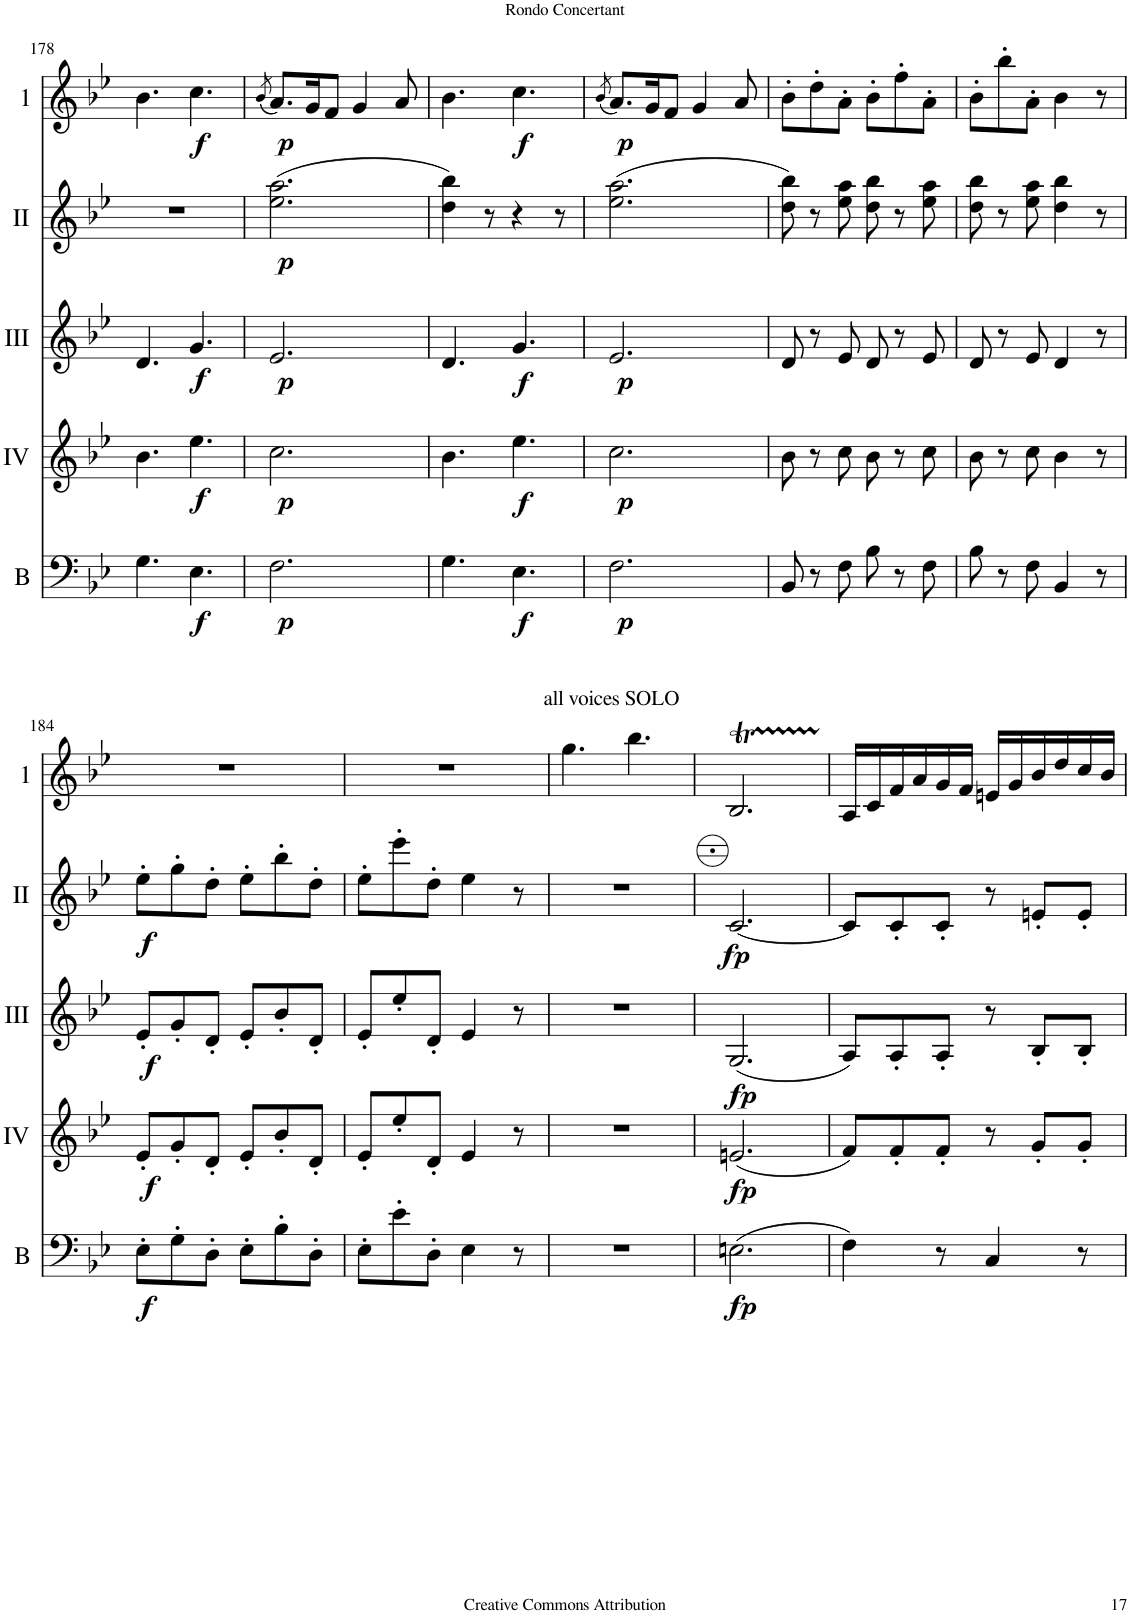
**kern	**dynam	**kern	**dynam	**kern	**dynam	**kern	**dynam	**kern	**dynam
*part5	*part5	*part4	*part4	*part3	*part3	*part2	*part2	*part1	*part1
*staff5	*staff5	*staff4	*staff4	*staff3	*staff3	*staff2	*staff2	*staff1	*staff1
*I"Basson	*	*I"Acc. 4	*	*I"Acc. 3	*	*I"Acc. 2	*	*I"Acc. 1	*
*I'B	*	*	*	*	*	*	*	*	*
!!LO:PB:g=z
*clefF4	*	*clefG2	*	*clefG2	*	*clefG2	*	*clefG2	*
*Trd7c12	*	*Trd7c12	*	*	*	*	*	*	*
*k[b-e-]	*	*k[b-e-]	*	*k[b-e-]	*	*k[b-e-]	*	*k[b-e-]	*
*M6/8	*	*M6/8	*	*M6/8	*	*M6/8	*	*M6/8	*
=178	=178	=178	=178	=178	=178	=178	=178	=178	=178
4.G\	.	4.b-\	.	4.d/	.	2.r	.	4.b-\	.
!	!LO:DY:b	!	!LO:DY:b	!	!LO:DY:b	!	!	!	!LO:DY:b
4.E-\	f	4.ee-\	f	4.g/	f	.	.	4.cc\	f
=179	=179	=179	=179	=179	=179	=179	=179	=179	=179
.	.	.	.	.	.	.	.	(8qb-/	.
!	!LO:DY:b	!	!LO:DY:b	!	!LO:DY:b	!	!LO:DY:b	!	!LO:DY:b
2.F\	p	2.cc\	p	2.e-/	p	(2.ee-\ 2.aa\	p	8.a/L)	p
.	.	.	.	.	.	.	.	16g/K	.
.	.	.	.	.	.	.	.	8f/J	.
.	.	.	.	.	.	.	.	4g/	.
.	.	.	.	.	.	.	.	8a/	.
=180	=180	=180	=180	=180	=180	=180	=180	=180	=180
4.G\	.	4.b-\	.	4.d/	.	4dd\ 4bb-\)	.	4.b-\	.
.	.	.	.	.	.	8r	.	.	.
!	!LO:DY:b	!	!LO:DY:b	!	!LO:DY:b	!	!	!	!LO:DY:b
4.E-\	f	4.ee-\	f	4.g/	f	4r	.	4.cc\	f
.	.	.	.	.	.	8r	.	.	.
=181	=181	=181	=181	=181	=181	=181	=181	=181	=181
.	.	.	.	.	.	.	.	(8qb-/	.
!	!LO:DY:b	!	!LO:DY:b	!	!LO:DY:b	!	!	!	!LO:DY:b
2.F\	p	2.cc\	p	2.e-/	p	(2.ee-\ 2.aa\	.	8.a/L)	p
.	.	.	.	.	.	.	.	16g/K	.
.	.	.	.	.	.	.	.	8f/J	.
.	.	.	.	.	.	.	.	4g/	.
.	.	.	.	.	.	.	.	8a/	.
=182	=182	=182	=182	=182	=182	=182	=182	=182	=182
8BB-/	.	8b-\	.	8d/	.	8dd\ 8bb-\)	.	8b-'\L	.
8r	.	8r	.	8r	.	8r	.	8dd'\	.
8F\	.	8cc\	.	8e-/	.	8ee-\ 8aa\	.	8a'\J	.
8B-\	.	8b-\	.	8d/	.	8dd\ 8bb-\	.	8b-'\L	.
8r	.	8r	.	8r	.	8r	.	8ff'\	.
8F\	.	8cc\	.	8e-/	.	8ee-\ 8aa\	.	8a'\J	.
=183	=183	=183	=183	=183	=183	=183	=183	=183	=183
8B-\	.	8b-\	.	8d/	.	8dd\ 8bb-\	.	8b-'\L	.
8r	.	8r	.	8r	.	8r	.	8bb-'\	.
8F\	.	8cc\	.	8e-/	.	8ee-\ 8aa\	.	8a'\J	.
4BB-/	.	4b-\	.	4d/	.	4dd\ 4bb-\	.	4b-\	.
8r	.	8r	.	8r	.	8r	.	8r	.
!!LO:LB:g=z
=184	=184	=184	=184	=184	=184	=184	=184	=184	=184
!	!LO:DY:b	!	!LO:DY:b	!	!LO:DY:b	!	!LO:DY:b	!	!
8E-'\L	f	8e-'/L	f	8e-'/L	f	8ee-'\L	f	2.r	.
8G'\	.	8g'/	.	8g'/	.	8gg'\	.	.	.
8D'\J	.	8d'/J	.	8d'/J	.	8dd'\J	.	.	.
8E-'\L	.	8e-'/L	.	8e-'/L	.	8ee-'\L	.	.	.
8B-'\	.	8b-'/	.	8b-'/	.	8bb-'\	.	.	.
8D'\J	.	8d'/J	.	8d'/J	.	8dd'\J	.	.	.
=185	=185	=185	=185	=185	=185	=185	=185	=185	=185
8E-'\L	.	8e-'/L	.	8e-'/L	.	8ee-'\L	.	2.r	.
8e-'\	.	8ee-'/	.	8ee-'/	.	8eee-'\	.	.	.
8D'\J	.	8d'/J	.	8d'/J	.	8dd'\J	.	.	.
4E-\	.	4e-/	.	4e-/	.	4ee-\	.	.	.
8r	.	8r	.	8r	.	8r	.	.	.
=186	=186	=186	=186	=186	=186	=186	=186	=186	=186
!	!	!	!	!	!	!	!	!LO:TX:a:t=all voices SOLO	!
2.r	.	2.r	.	2.r	.	2.r	.	4.gg\	.
.	.	.	.	.	.	.	.	4.bb-\	.
=187	=187	=187	=187	=187	=187	=187	=187	=187	=187
!	!LO:DY:b	!	!LO:DY:b	!	!LO:DY:b	!	!LO:DY:b	!	!
(2.En\	fp	(2.en/	fp	(2.G/	fp	[2.c/	fp	2.B-T/	.
=188	=188	=188	=188	=188	=188	=188	=188	=188	=188
4F\)	.	8f/L)	.	8A/L)	.	8c/L]	.	16A/LL	.
.	.	.	.	.	.	.	.	16c/	.
.	.	8f'/	.	8A'/	.	8c'/	.	16f/	.
.	.	.	.	.	.	.	.	16a/	.
8r	.	8f'/J	.	8A'/J	.	8c'/J	.	16g/	.
.	.	.	.	.	.	.	.	16f/JJ	.
4C/	.	8r	.	8r	.	8r	.	16en/LL	.
.	.	.	.	.	.	.	.	16g/	.
.	.	8g'/L	.	8B-'/L	.	8en'/L	.	16b-/	.
.	.	.	.	.	.	.	.	16dd/	.
8r	.	8g'/J	.	8B-'/J	.	8e'/J	.	16cc/	.
.	.	.	.	.	.	.	.	16b-/JJ	.
=	=	=	=	=	=	=	=	=	=
*-	*-	*-	*-	*-	*-	*-	*-	*-	*-
